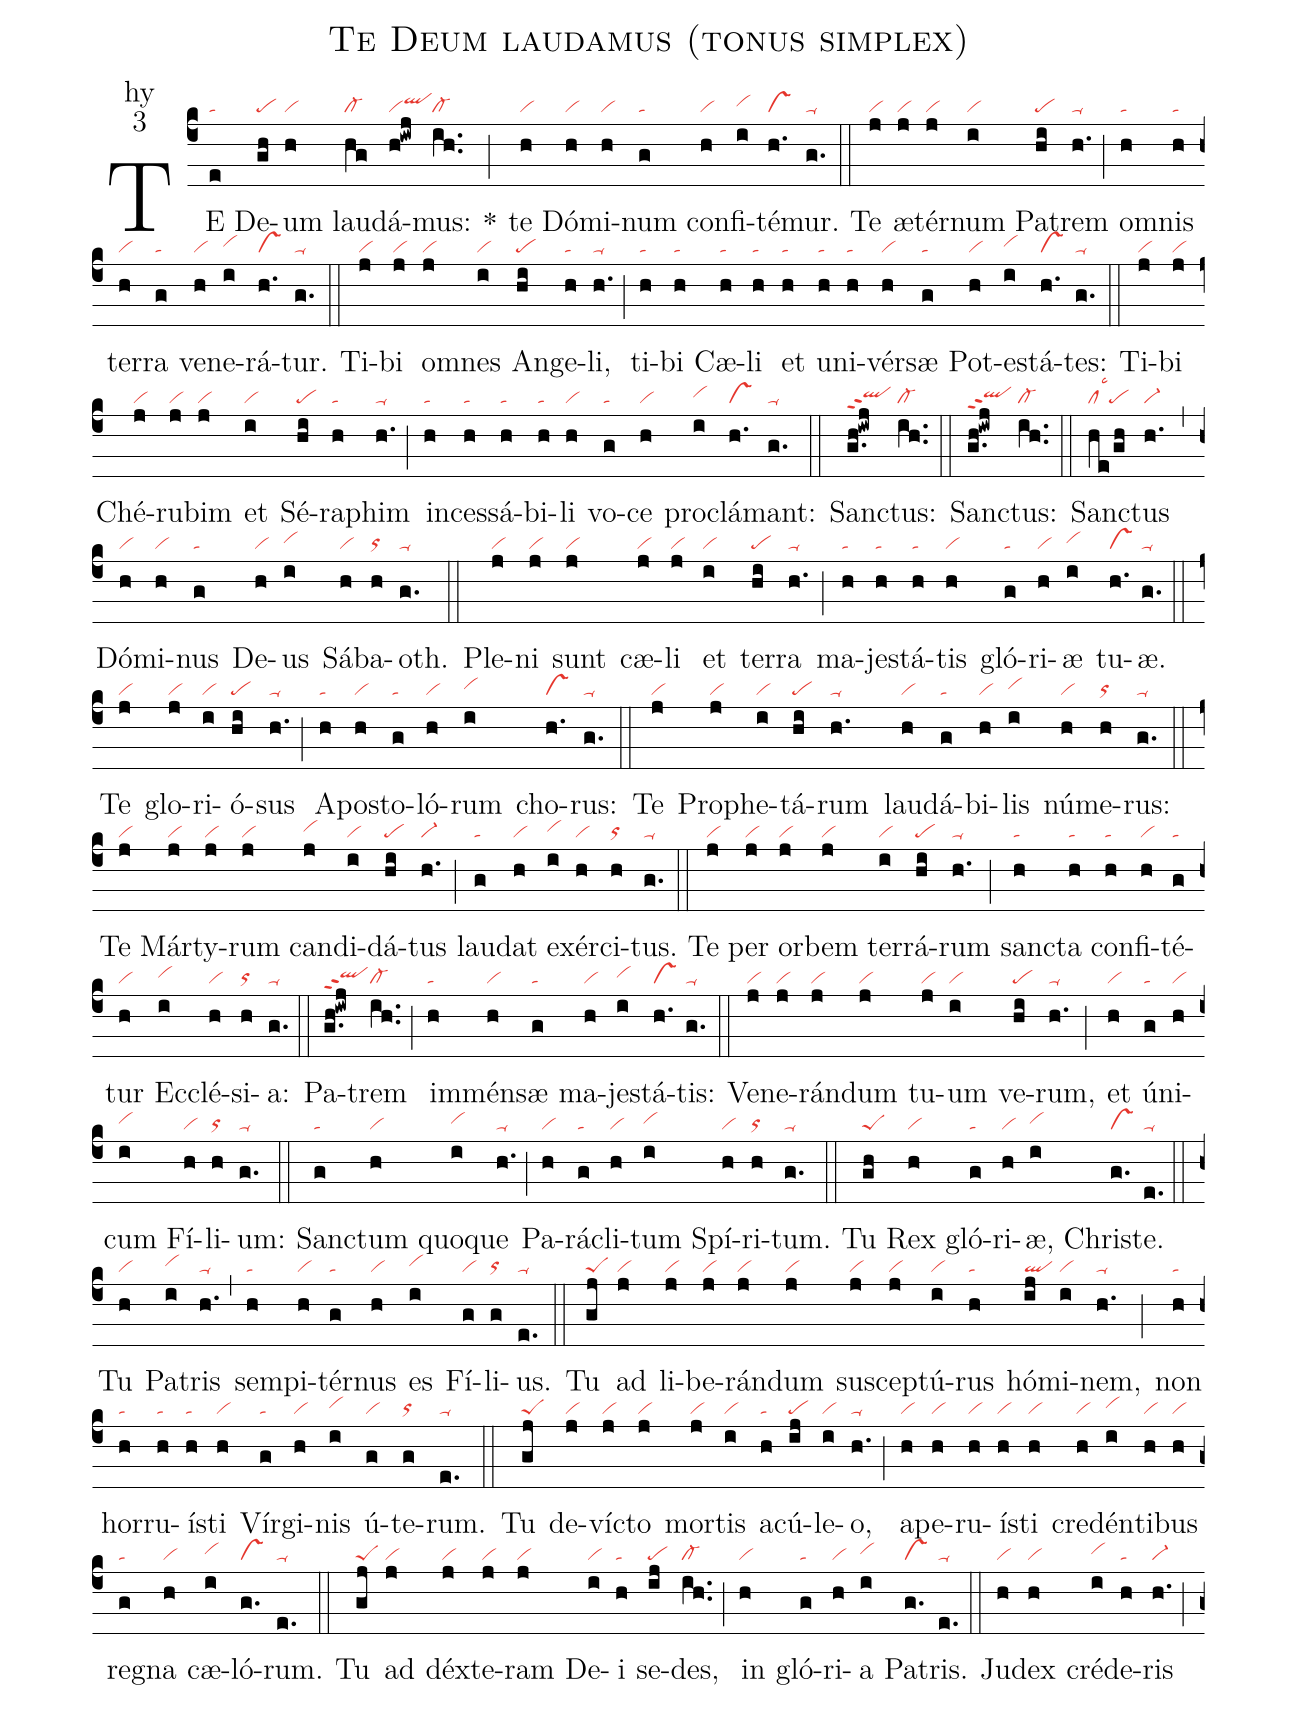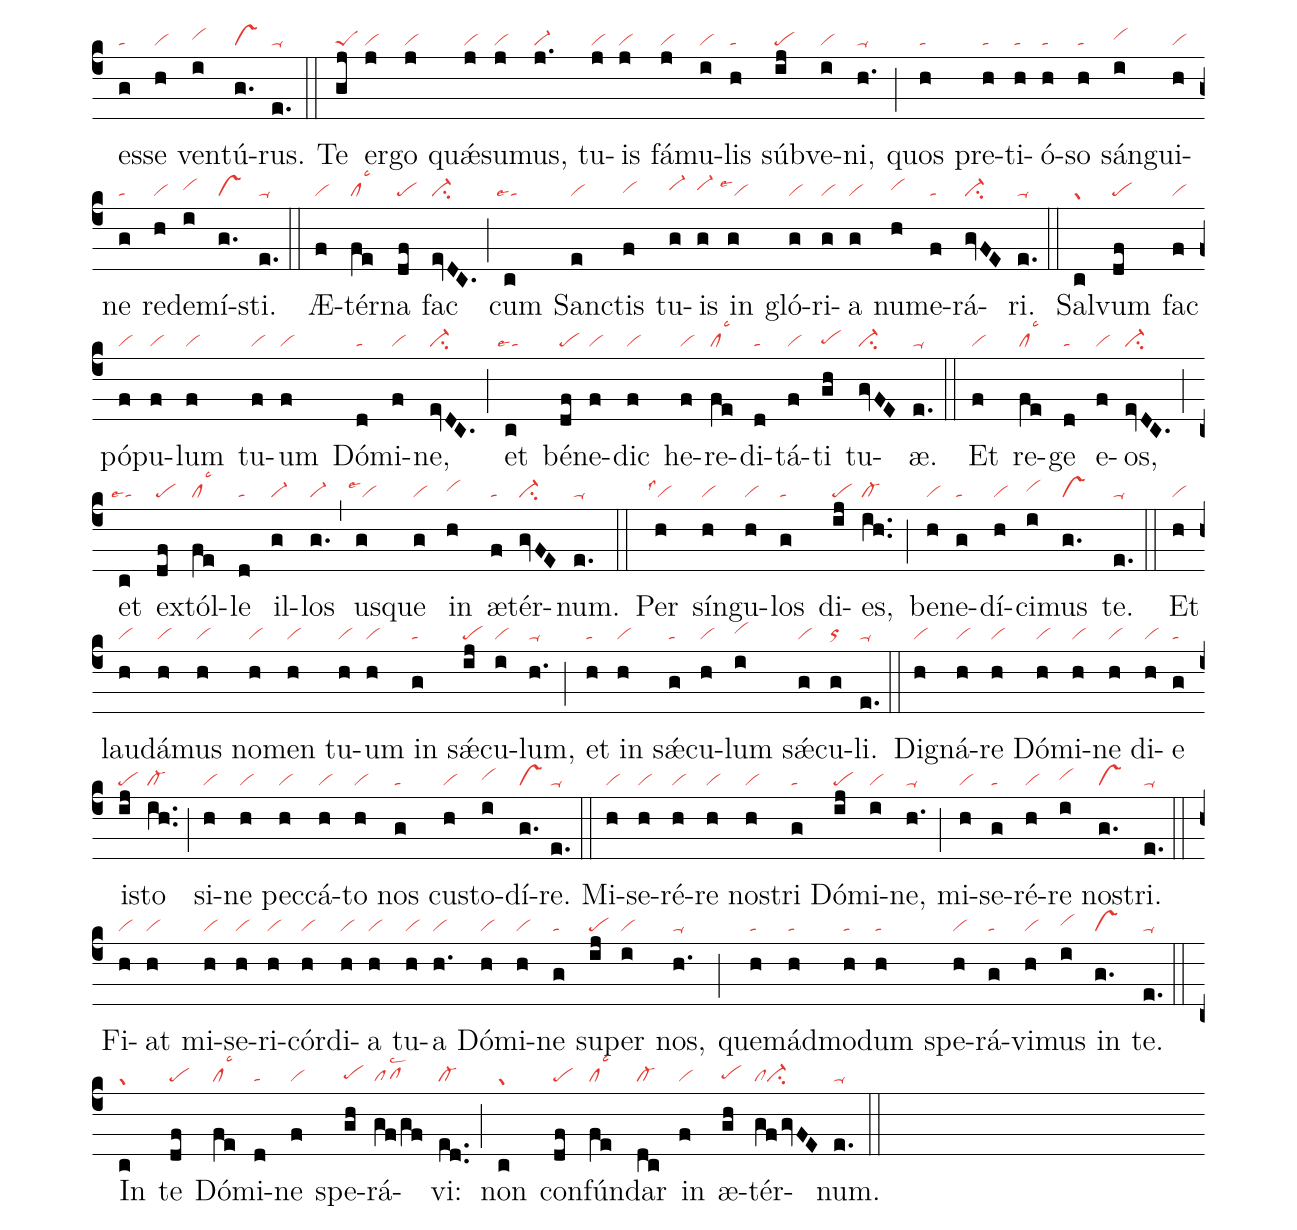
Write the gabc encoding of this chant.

name:Te Deum laudamus (tonus simplex);
office-part:hy;
mode:3;
nabc-lines:1;
%%
(c4) TE(e|ta) De(gh|pe)um(h|vi) lau(hg|cl-)dá(h!iwj|viqlhi)mus:(ih..|cl-) *(;) te(h|vi) Dó(h|vi)mi(h|vi)num(g|ta) con(h|vi)fi(i|vihh)té(h.|vs)mur.(g.|ta-) (::)
Te(j|vi) æ(j|vi)tér(j|vi)num(i|vi) Pa(hi|pe)trem(h.|ta-) (;) om(h|ta)nis(h|ta) ter(h|vi)ra(g|ta) ve(h|vi)ne(i|vihh)rá(h.|vs)tur.(g.|ta-) (::)
Ti(j|vi)bi(j|vi) om(j|vi)nes(i|vi) An(hi|pe)ge(h|ta)li,(h.|ta-) (;) ti(h|ta)bi(h|ta) Cæ(h|ta)li(h|ta) et(h|ta) u(h|ta)ni(h|ta)vér(h|vi)sæ(g|ta) Pot(h|vi)e(i|vihh)stá(h.|vs)tes:(g.|ta-) (::)
Ti(j|vi)bi(j|vi) Ché(j|vi)ru(j|vi)bim(j|vi) et(i|vi) Sé(hi|pe)ra(h|ta)phim(h.|ta-) (;) in(h|ta)ces(h|ta)sá(h|ta)bi(h|ta)li(h|vi) vo(g|ta)ce(h|vi) pro(i|vihh)clá(h.|vs)mant:(g.|ta-) (::)
Sanc(g.h!iwj|qlhhppt2)tus:(ih..|cl-) (::)
Sanc(g.h!iwj|qlhhppt2)tus:(ih..|cl-) (::)
Sanc(he/gh|cllsc3pe)tus(h.|vi-) (,) Dó(h|vi)mi(h|vi)nus(g|ta) De(h|vi)us(i|vihh) Sá(h|vi)ba(h|orhg)oth.(g.|ta-) (::)
Ple(j|vi)ni(j|vi) sunt(j|vi) cæ(j|vi)li(j|vi) et(i|vi) ter(hi|pe)ra(h.|ta-) (;) ma(h|ta)je(h|ta)stá(h|ta)tis(h|vi) gló(g|ta)ri(h|vi)æ(i|vihh) tu(h.|vs)æ.(g.|ta-) (::)
Te(j|vi) glo(j|vi)ri(i|vi)ó(hi|pe)sus(h.|ta-) (;) A(h|ta)po(h|vi)sto(g|ta)ló(h|vi)rum(i|vihh) cho(h.|vs)rus:(g.|ta-) (::)
Te(j|vi) Pro(j|vi)phe(i|vi)tá(hi|pe)rum(h.|ta-) (;|) lau(h|vi)dá(g|ta)bi(h|vi)lis(i|vihh) nú(h|vi)me(h|orhg)rus:(g.|ta-) (::)
Te(j|vi) Már(j|vi)ty(j|vi)rum(j|vi) can(j|vihh)di(i|vi)dá(hi|pe)tus(h.|vi-) (;) lau(g|ta)dat(h|vi) ex(i|vihh)ér(h|vi)ci(h|orhg)tus.(g.|ta-) (::)
Te(j|vi) per(j|vi) or(j|vi)bem(j|vi) ter(i|vi)rá(hi|pe)rum(h.|ta-) (;) sanc(h|ta)ta(h|ta) con(h|ta)fi(h|vi)té(g|ta)tur(h|vi) Ec(i|vihh)clé(h|vi)si(h|orhg)a:(g.|ta-) (::)
Pa(g.h!iwj|qlhhppt2)trem(ih..|cl-) (;) im(h|ta)mén(h|vi)sæ(g|ta) ma(h|vi)je(i|vihh)stá(h.|vs)tis:(g.|ta-) (::)
Ve(j|vi)ne(j|vi)rán(j|vi)dum(j|vi) tu(j|vi)um(i|vi) ve(hi|pe)rum,(h.|ta-) (;) et(h|vi) ú(g|ta)ni(h|vi)cum(i|vihh) Fí(h|vi)li(h|orhg)um:(g.|ta-) (::)
Sanc(g|ta)tum(h|vi) quo(i|vihh)que(h.|ta-) (;) Pa(h|vi)rá(g|ta)cli(h|vi)tum(i|vihh) Spí(h|vi)ri(h|orhg)tum.(g.|ta-) (::)
Tu(gh|peS) Rex(h|vi) gló(g|ta)ri(h|vi)æ,(i|vihh) Chri(g.|vs)ste.(e.|ta-) (::)
Tu(h|vi) Pa(i|vihh)tris(h.|ta-) (,) sem(h|ta)pi(h|vi)tér(g|ta)nus(h|vi) es(i|vihh) Fí(g|vi)li(g|orhg)us.(e.|ta-) (::)
Tu<alt>Inclination</alt>(gj|peS) ad(j|vi) li(j|vi)be(j|vi)rán(j|vi)dum(j|vi) su(j|vi)scep(j|vi)tú(i|vi)rus(h|ta) hó(ij|ql)mi(i|vi)nem,(h.|ta-) (;) non(h|ta) hor(h|ta)ru(h|ta)í(h|ta)sti(h|vi) Vír(g|ta)gi(h|vi)nis(i|vihh) ú(g|vi)te(g|orhg)rum.(e.|ta-) (::)
Tu(gj|peS) de(j|vi)víc(j|vi)to(j|vi) mor(j|vi)tis(i|vi) a(h|ta)cú(ij|pe)le(i|vi)o,(h.|ta-) (;) a(h|vi)pe(h|vi)ru(h|vi)í(h|vi)sti(h|vi) cre(h|vi)dén(i|vihh)ti(h|vi)bus(h|vi) re(g|ta)gna(h|vi) cæ(i|vihh)ló(g.|vs)rum.(e.|ta-) (::)
Tu(gj|peS) ad(j|vi) déx(j|vi)te(j|vi)ram(j|vi) De(i|vi)i(h|ta) se(ij|pe)des,(ih..|cl-) (;) in(h|vi) gló(g|ta)ri(h|vi)a(i|vihh) Pa(g.|vs)tris.(e.|ta-) (::)
Ju(h|vi)dex(h|vi) cré(i|vihh)de(h|ta)ris(h.|vi-) (;) es(g|ta)se(h|vi) ven(i|vihh)tú(g.|vs)rus.(e.|ta-) (::)
Te<alt>À geneoux</alt>(gj|peS) er(j|vi)go(j|vi) quǽ(j|vi)su(j|vi)mus,(j.|vi-) tu(j|vi)is(j|vi) fá(j|vi)mu(i|vi)lis(h|ta) súb(ij|pe)ve(i|vi)ni,(h.|ta-) (;) quos(h|ta) pre(h|ta)ti(h|ta)ó(h|ta)so(h|ta) sán(i|vihh)gui(h|vi)ne(g|ta) red(h|vi)e(i|vihh)mí(g.|vs)sti.(e.|ta-) (::)
Æ(f|vi)tér(fe|cllsc3)na(df|pe) fac(evDC.|ci-) (;) cum(c|``talse1) Sanc(e|vi)tis(f|vihg) tu(g|vi-hh)is(g|vi-hh) in(g|``vilse1) gló(g|vi)ri(g|vi)a(g|vi) nu(h|vihh)me(f|ta)rá(gvFE|ci-)ri.(e.|ta-) (::)
Sal(c|gr)vum(df|pe) fac(f|vi) pó(f|vi)pu(f|vi)lum(f|vi) tu(f|vi)um(f|vi) Dó(d|ta)mi(f|vi)ne,(evDC.|ci-) (;) et(c|``talse1) bé(df|pe)ne(f|vi)dic(f|vi) he(f|vi)re(fe|cllsc3)di(d|ta)tá(f|vi)ti(gh|pehg) tu(gvFE|ci-)æ.(e.|ta-) (::)
Et(f|vi) re(fe|cllsc3)ge(d|ta) e(f|vi)os,(evDC.|ci-) (;) et(c|``talse1) ex(df|pe)tól(fe|cllsc3)le(d|ta) il(g|vi-)los(g.|vi-) (,) us(g|``vilse1)que(g|vi) in(h|vihh) æ(f|ta)tér(gvFE|ci-)num.(e.|ta-) (::)
Per(h|``vilss1) sín(h|vi)gu(h|vi)los(g|ta) di(ij|pe)es,(ih..|cl-) (;) be(h|vi)ne(g|ta)dí(h|vi)ci(i|vihh)mus(g.|vs) te.(e.|ta-) (::)
Et(h|vi) lau(h|vi)dá(h|vi)mus(h|vi) no(h|vi)men(h|vi) tu(h|vi)um(h|vi) in(g|ta) sǽ(ij|pe)cu(i|vi)lum,(h.|ta-) (;) et(h|ta) in(h|vi) sǽ(g|ta)cu(h|vi)lum(i|vihh) sǽ(g|vi)cu(g|orhg)li.(e.|ta-) (::)
Di(h|vi)gná(h|vi)re(h|vi) Dó(h|vi)mi(h|vi)ne(h|vi) di(h|vi)e(g|ta) i(ij|pe)sto(ih..|cl-) (;) si(h|vi)ne(h|vi) pec(h|vi)cá(h|vi)to(h|vi) nos(g|ta) cu(h|vi)sto(i|vihh)dí(g.|vs)re.(e.|ta-) (::)
Mi(h|vi)se(h|vi)ré(h|vi)re(h|vi) no(h|vi)stri(g|ta) Dó(ij|pe)mi(i|vi)ne,(h.|ta-) (;) mi(h|vi)se(g|ta)ré(h|vi)re(i|vihh) no(g.|vs)stri.(e.|ta-) (::)
Fi(h|vi)at(h|vi) mi(h|vi)se(h|vi)ri(h|vi)cór(h|vi)di(h|vi)a(h|vi) tu(h|vi)a(h.|vi) Dó(h|vi)mi(h|vi)ne(g|ta) su(ij|pe)per(i|vi) nos,(h.|ta-) (;) quem(h|ta)ád(h|ta)mo(h|ta)dum(h|ta) spe(h|vi)rá(g|ta)vi(h|vi)mus(i|vihh) in(g.|vs) te.(e.|ta-) (::)
In(c|gr) te(df|pe) Dó(fe|cllsc3)mi(d|ta)ne(f|vi) spe(gh|pehg)rá(gf/gf|pflsc2)vi:(ed..|cl-) (;) non(c|gr) con(df|pe)fún(fe|cllsc3)dar(dc|cl-) in(f|vi) æ(gh|pehg)tér(gfgvFE|clci-)num.(e.|ta-) (::)
